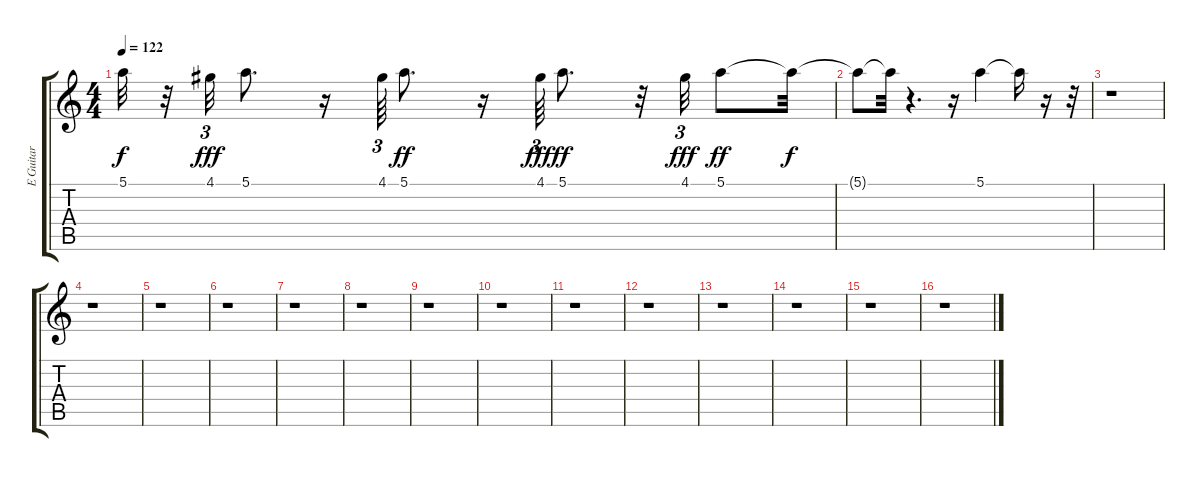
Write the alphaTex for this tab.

\track ("E Guitar" "E Guitar") {instrument distortionguitar}
\staff {score tabs}
\tuning (E4 B3 G3 D3 A2 E2) {hide}
\ts (4 4)
\tempo 122
\clef g2
\ks c
5.1{t}.32{dy f} r.32 4.1.32{tu (3 2) dy fff} 5.1.8{d} r.16 4.1.64{tu (3 2)} 5.1.8{d dy ff} r.16 4.1.64{tu (3 2) dy fff} 5.1.8{d dy ff} r.32 4.1.32{tu (3 2) dy fff} 5.1.8{dy ff} 5.1{t}.32{dy f} |
5.1{t}.8 5.1{t}.32 r.4{d} r.16 5.1.4 5.1{t}.16 r.16 r.32 |
r.1 |
r.1 |
r.1 |
r.1 |
r.1 |
r.1 |
r.1 |
r.1 |
r.1 |
r.1 |
r.1 |
r.1 |
r.1 |
r.1
